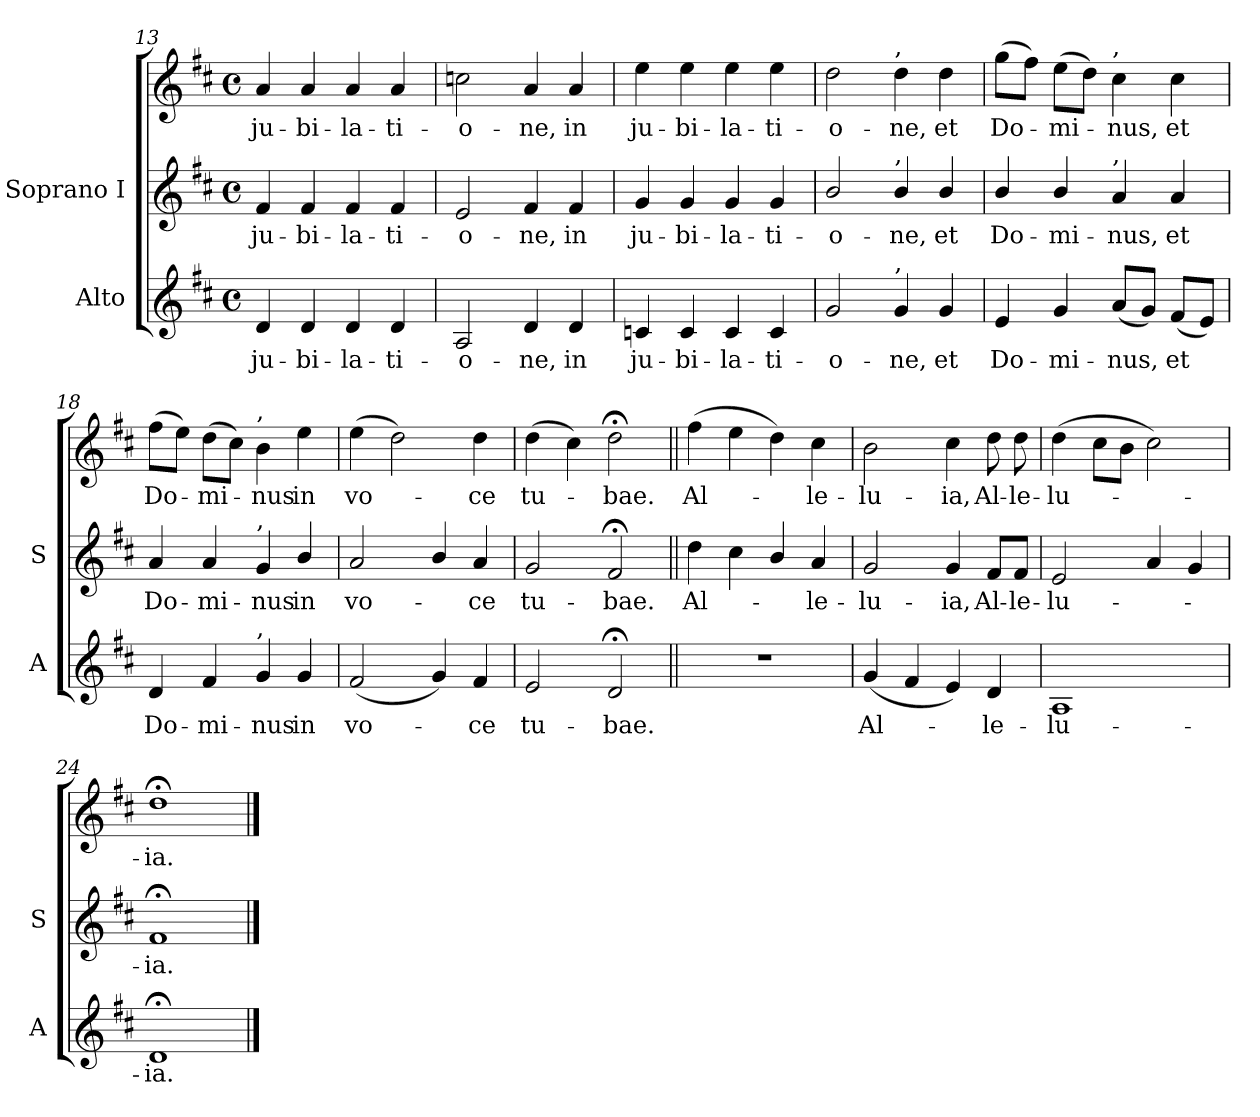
**kern	**text	**kern	**text	**kern	**text
*part2	*part2	*part1	*part1	*part1	*part1
*staff3	*staff3	*staff2	*staff2	*staff1	*staff1
*I"Alto	*	*I"Soprano I	*	*	*
*I'A	*	*I'S	*	*	*
!!LO:LB:g=z
*clefG2	*	*clefG2	*	*clefG2	*
*k[f#c#]	*	*k[f#c#]	*	*k[f#c#]	*
*D:	*	*D:	*	*D:	*
*M4/4	*	*M4/4	*	*M4/4	*
*met(c)	*	*met(c)	*	*met(c)	*
=13	=13	=13	=13	=13	=13
!	!LO:LY:b	!	!LO:LY:b	!	!LO:LY:b
4d	ju-	4f#	-ju-	4a	ju-
!	!LO:LY:b	!	!LO:LY:b	!	!LO:LY:b
4d	-bi-	4f#	-bi-	4a	-bi-
!	!LO:LY:b	!	!LO:LY:b	!	!LO:LY:b
4d	-la-	4f#	-la-	4a	-la-
!	!LO:LY:b	!	!LO:LY:b	!	!LO:LY:b
4d	-ti-	4f#	-ti-	4a	-ti-
=14	=14	=14	=14	=14	=14
!	!LO:LY:b	!	!LO:LY:b	!	!LO:LY:b
2A	-o-	2e	o-	2ccn	-o-
!	!LO:LY:b	!	!LO:LY:b	!	!LO:LY:b
4d	-ne,	4f#	-ne,	4a	-ne,
!	!LO:LY:b	!	!LO:LY:b	!	!LO:LY:b
4d	in	4f#	in	4a	in
=15	=15	=15	=15	=15	=15
!	!LO:LY:b	!	!LO:LY:b	!	!LO:LY:b
4cn	ju-	4g	-ju-	4ee	ju-
!	!LO:LY:b	!	!LO:LY:b	!	!LO:LY:b
4c	-bi-	4g	-bi-	4ee	-bi-
!	!LO:LY:b	!	!LO:LY:b	!	!LO:LY:b
4c	-la-	4g	-la-	4ee	-la-
!	!LO:LY:b	!	!LO:LY:b	!	!LO:LY:b
4c	-ti-	4g	-ti-	4ee	-ti-
=16	=16	=16	=16	=16	=16
!	!LO:LY:b	!	!LO:LY:b	!	!LO:LY:b
2g	-o-	2b/	o-	2dd	-o-
!	!	!	!	!LO:TX:a:t=,	!
!	!	!LO:TX:a:t=,	!	!	!
!LO:TX:a:t=,	!	!	!	!	!
!	!LO:LY:b	!	!LO:LY:b	!	!LO:LY:b
4g	-ne,	4b/	-ne,	4dd	-ne,
!	!LO:LY:b	!	!LO:LY:b	!	!LO:LY:b
4g	et	4b/	et	4dd	et
=17	=17	=17	=17	=17	=17
!	!LO:LY:b	!	!LO:LY:b	!	!LO:LY:b
4e	Do-	4b/	Do-	(>8ggL	Do-
.	.	.	.	8ff#J)	.
!	!LO:LY:b	!	!LO:LY:b	!	!LO:LY:b
4g	-mi-	4b/	-mi-	(>8eeL	mi-
.	.	.	.	8ddJ)	.
!	!	!	!	!LO:TX:a:t=,	!
!	!	!LO:TX:a:t=,	!	!	!
!	!LO:LY:b	!	!LO:LY:b	!	!LO:LY:b
(<8aL	-nus,	4a	-nus,	4cc#	nus,
8gJ)	.	.	.	.	.
!	!LO:LY:b	!	!LO:LY:b	!	!LO:LY:b
(<8f#L	et	4a	et	4cc#	et
8eJ)	.	.	.	.	.
=18	=18	=18	=18	=18	=18
!	!LO:LY:b	!	!LO:LY:b	!	!LO:LY:b
4d	Do-	4a	Do-	(>8ff#L	Do-
.	.	.	.	8eeJ)	.
!	!LO:LY:b	!	!LO:LY:b	!	!LO:LY:b
4f#	-mi-	4a	-mi-	(>8ddL	mi-
.	.	.	.	8cc#J)	.
!	!	!	!	!LO:TX:a:t=,	!
!	!	!LO:TX:a:t=,	!	!	!
!LO:TX:a:t=,	!	!	!	!	!
!	!LO:LY:b	!	!LO:LY:b	!	!LO:LY:b
4g	-nus	4g	-nus	4b	nus
!	!LO:LY:b	!	!LO:LY:b	!	!LO:LY:b
4g	in	4b/	in	4ee	in
!!LO:LB:g=z
=19	=19	=19	=19	=19	=19
!	!LO:LY:b	!	!LO:LY:b	!	!LO:LY:b
(<2f#	vo-	2a	vo-	(>4ee	vo-
.	.	.	.	2dd)	.
4g)	.	4b/	.	.	.
!	!LO:LY:b	!	!LO:LY:b	!	!LO:LY:b
4f#	ce	4a	ce	4dd	ce
=20	=20	=20	=20	=20	=20
!	!LO:LY:b	!	!LO:LY:b	!	!LO:LY:b
2e	tu-	2g	tu-	(>4dd	tu-
.	.	.	.	4cc#)	.
!	!LO:LY:b	!	!LO:LY:b	!	!LO:LY:b
2d;<	-bae.	2f#;<	-bae.	2dd;<	bae.
=21||	=21||	=21||	=21||	=21||	=21||
!	!	!	!LO:LY:b	!	!LO:LY:b
1r	.	4dd	-Al-	(>4ff#	Al-
.	.	4cc#	.	4ee	.
.	.	4b/	.	4dd)	.
!	!	!	!LO:LY:b	!	!LO:LY:b
.	.	4a	le-	4cc#	le-
=22	=22	=22	=22	=22	=22
!	!LO:LY:b	!	!LO:LY:b	!	!LO:LY:b
(<4g	Al-	2g	-lu-	2b	-lu-
4f#	.	.	.	.	.
!	!	!	!LO:LY:b	!	!LO:LY:b
4e)	.	4g	-ia,	4cc#	-ia,
!	!LO:LY:b	!	!LO:LY:b	!	!LO:LY:b
4d	le-	8f#/L	Al-	8dd	Al-
!	!	!	!LO:LY:b	!	!LO:LY:b
.	.	8f#/J	-le-	8dd	-le-
=23	=23	=23	=23	=23	=23
!	!LO:LY:b	!	!LO:LY:b	!	!LO:LY:b
1A	-lu-	2e	lu-	(>4dd	-lu-
.	.	.	.	8cc#L	.
.	.	.	.	8bJ	.
.	.	4a	.	2cc#)	.
.	.	4g	.	.	.
=24	=24	=24	=24	=24	=24
!	!LO:LY:b	!	!LO:LY:b	!	!LO:LY:b
1d;<	-ia.	1f#;<	ia.	1dd;<	ia.
==	==	==	==	==	==
*-	*-	*-	*-	*-	*-
